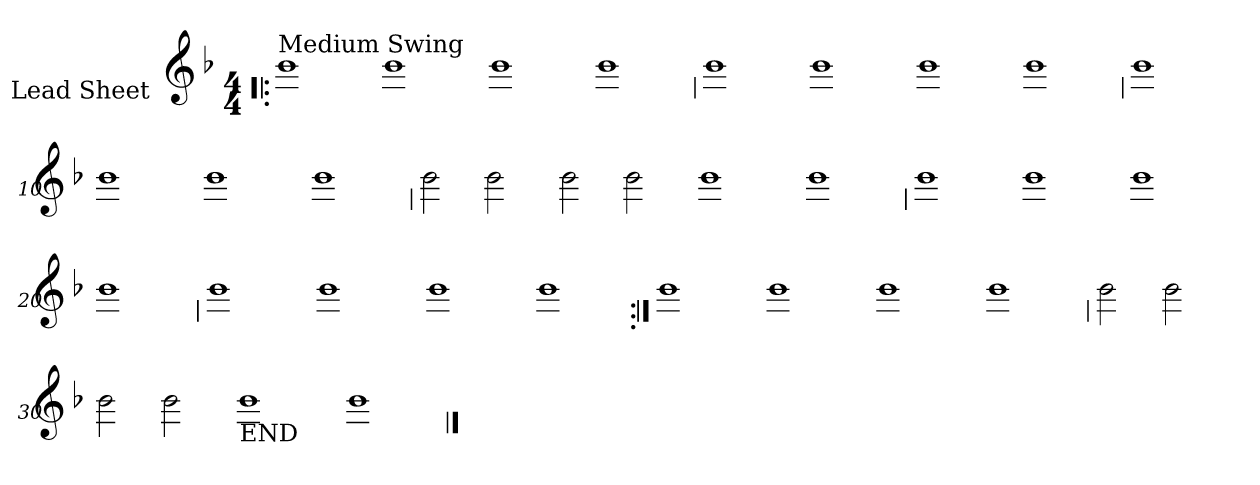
**kern
*part1
*staff1
*I"Lead Sheet
*stria0
*clefG2
*k[b-]
*F:
*M4/4
=1!|:
!LO:TX:a:t=Medium Swing
1b-
=2-
1b-
=3-
1b-
=4-
1b-
!!LO:LB:g=z
=5
1b-
=6-
1b-
=7-
1b-
=8-
1b-
!!LO:LB:g=z
=9
1b-
=10-
1b-
=11-
1b-
=12-
1b-
!!LO:LB:g=z
=13
2b-
2b-
=14-
2b-
2b-
=15-
1b-
=16-
1b-
!!LO:LB:g=z
=17
1b-
=18-
1b-
=19-
1b-
=20-
1b-
!!LO:LB:g=z
=21
1b-
=22-
1b-
=23-
1b-
=24-
1b-
!!LO:LB:g=z
=25:|!
1b-
=26-
1b-
=27-
1b-
=28-
1b-
!!LO:LB:g=z
=29
2b-
2b-
=30-
2b-
2b-
=31-
!LO:TX:b:t=END
1b-
=32-
1b-
==
*-
